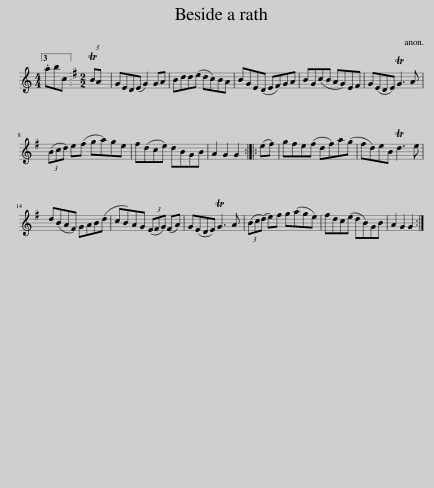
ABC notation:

X:1
L:1/8
M:4/4
I:linebreak $
K:C
V:1 treble
V:1
 .abc ||[K:G][M:2/2] (3:2:2TBA x/24 | GED(E G2) GA | Bdd(e dc)BA | BGE(D EF)GA | %5
 BG(cB AG)EF | G(EDE) TG3 A |$ (3(Bcd) e(f ga)ge | f(dce) dBGB | A2 G2 G2 :: %10
 (ef) | gfe(f df)a(g | fd)eB Td3 e |$ d(BAF) GAB(d | cB)AG (3(EFG) (FA) | %15
 G(EDE) TG3 A | (3(Bc(d) e)f g(age) | fdc(e dB)GB | A2 G2 G2 :| %19
